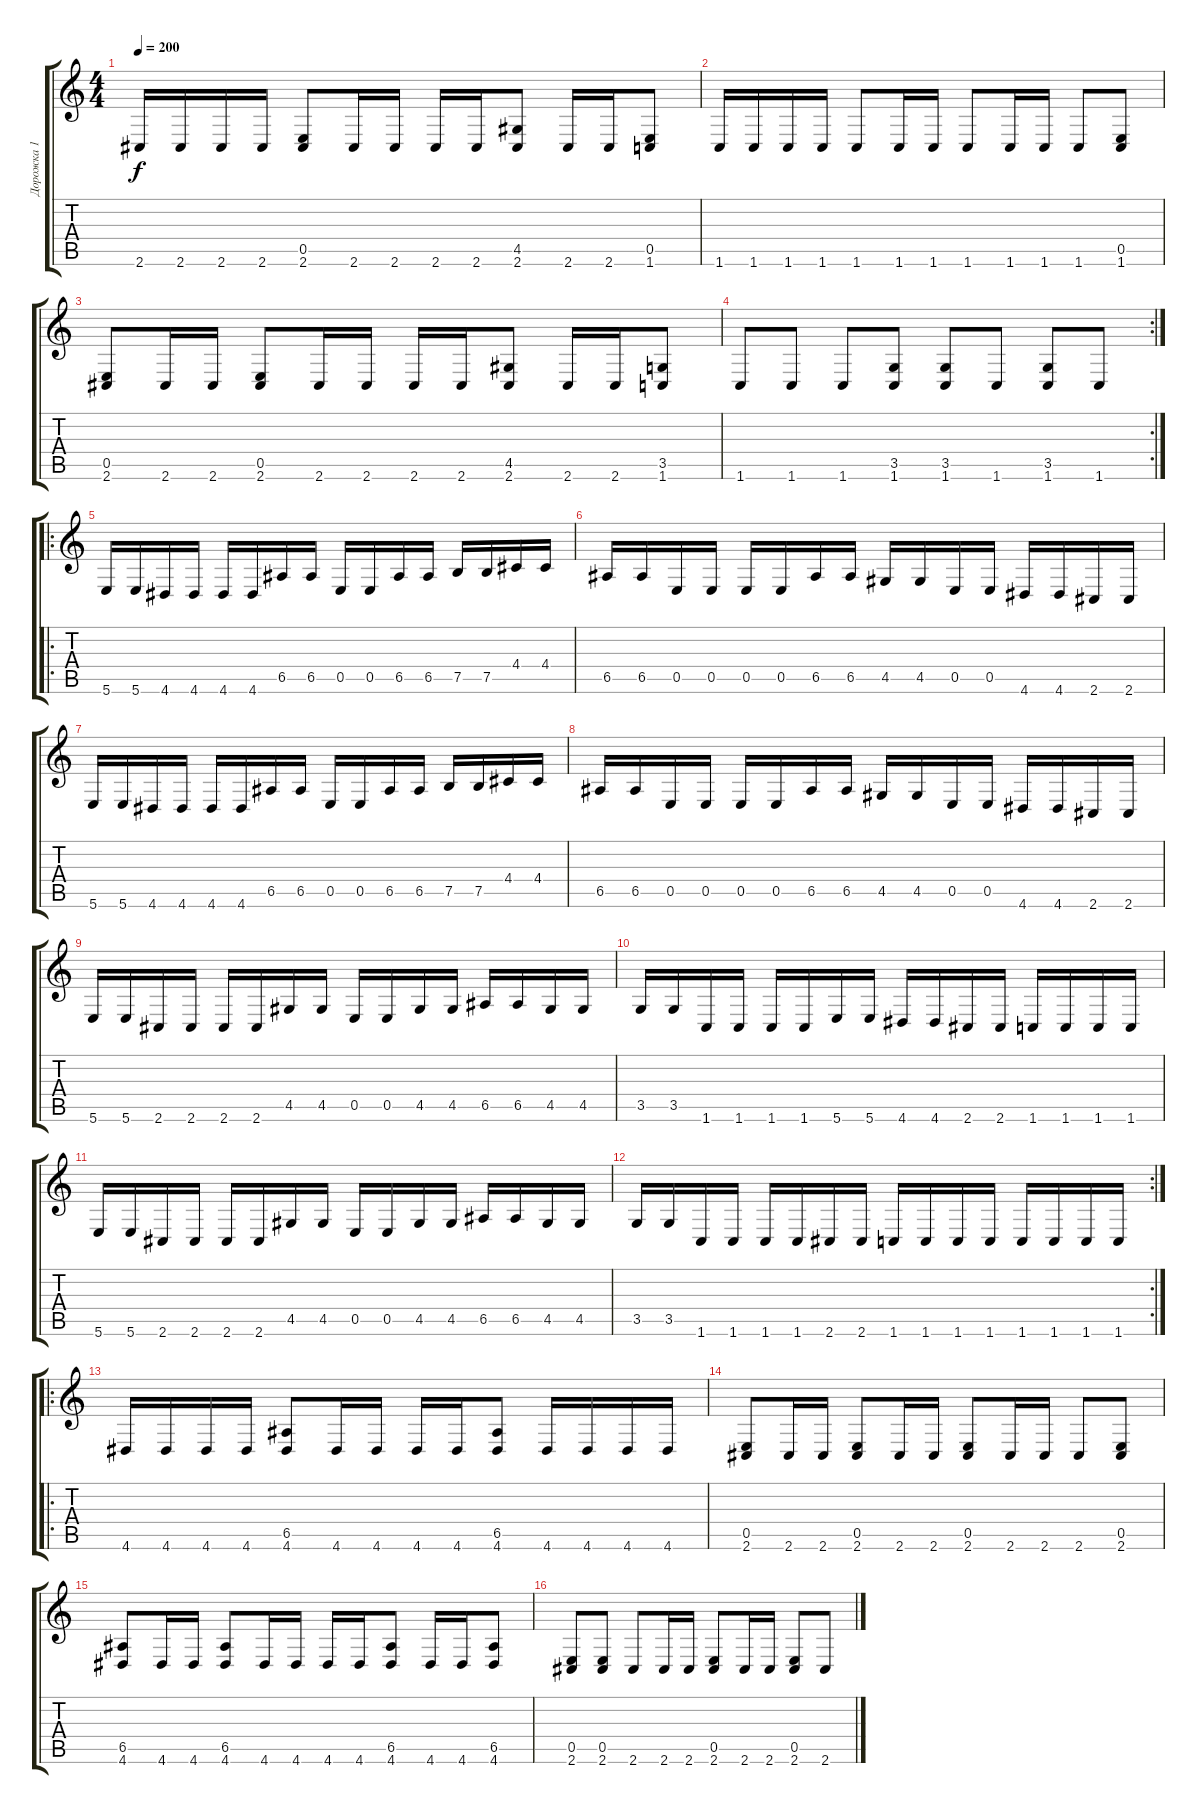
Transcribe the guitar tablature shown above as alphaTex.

\track ("Дорожка 1" "Дорожка 1") {instrument distortionguitar}
\staff {score tabs}
\tuning (B3 Gb3 D3 A2 E2 B1) {hide}
\ts (4 4)
\tempo 200
\clef g2
\ks c
2.6.16{dy f} 2.6.16 2.6.16 2.6.16 (0.5 2.6).8 2.6.16 2.6.16 2.6.16 2.6.16 (4.5 2.6).8 2.6.16 2.6.16 (0.5 1.6).8 |
1.6.16 1.6.16 1.6.16 1.6.16 1.6.8 1.6.16 1.6.16 1.6.8 1.6.16 1.6.16 1.6.8 (0.5 1.6).8 |
(0.5 2.6).8 2.6.16 2.6.16 (0.5 2.6).8 2.6.16 2.6.16 2.6.16 2.6.16 (4.5 2.6).8 2.6.16 2.6.16 (3.5 1.6).8 |
\rc 2
1.6.8 1.6.8 1.6.8 (3.5 1.6).8 (3.5 1.6).8 1.6.8 (3.5 1.6).8 1.6.8 |
\ro
5.6.16 5.6.16 4.6.16 4.6.16 4.6.16 4.6.16 6.5.16 6.5.16 0.5.16 0.5.16 6.5.16 6.5.16 7.5.16 7.5.16 4.4.16 4.4.16 |
6.5.16 6.5.16 0.5.16 0.5.16 0.5.16 0.5.16 6.5.16 6.5.16 4.5.16 4.5.16 0.5.16 0.5.16 4.6.16 4.6.16 2.6.16 2.6.16 |
5.6.16 5.6.16 4.6.16 4.6.16 4.6.16 4.6.16 6.5.16 6.5.16 0.5.16 0.5.16 6.5.16 6.5.16 7.5.16 7.5.16 4.4.16 4.4.16 |
6.5.16 6.5.16 0.5.16 0.5.16 0.5.16 0.5.16 6.5.16 6.5.16 4.5.16 4.5.16 0.5.16 0.5.16 4.6.16 4.6.16 2.6.16 2.6.16 |
5.6.16 5.6.16 2.6.16 2.6.16 2.6.16 2.6.16 4.5.16 4.5.16 0.5.16 0.5.16 4.5.16 4.5.16 6.5.16 6.5.16 4.5.16 4.5.16 |
3.5.16 3.5.16 1.6.16 1.6.16 1.6.16 1.6.16 5.6.16 5.6.16 4.6.16 4.6.16 2.6.16 2.6.16 1.6.16 1.6.16 1.6.16 1.6.16 |
5.6.16 5.6.16 2.6.16 2.6.16 2.6.16 2.6.16 4.5.16 4.5.16 0.5.16 0.5.16 4.5.16 4.5.16 6.5.16 6.5.16 4.5.16 4.5.16 |
\rc 2
3.5.16 3.5.16 1.6.16 1.6.16 1.6.16 1.6.16 2.6.16 2.6.16 1.6.16 1.6.16 1.6.16 1.6.16 1.6.16 1.6.16 1.6.16 1.6.16 |
\ro
4.6.16 4.6.16 4.6.16 4.6.16 (6.5 4.6).8 4.6.16 4.6.16 4.6.16 4.6.16 (6.5 4.6).8 4.6.16 4.6.16 4.6.16 4.6.16 |
(0.5 2.6).8 2.6.16 2.6.16 (0.5 2.6).8 2.6.16 2.6.16 (0.5 2.6).8 2.6.16 2.6.16 2.6.8 (0.5 2.6).8 |
(6.5 4.6).8 4.6.16 4.6.16 (6.5 4.6).8 4.6.16 4.6.16 4.6.16 4.6.16 (6.5 4.6).8 4.6.16 4.6.16 (6.5 4.6).8 |
(0.5 2.6).8 (0.5 2.6).8 2.6.8 2.6.16 2.6.16 (0.5 2.6).8 2.6.16 2.6.16 (0.5 2.6).8 2.6.8
